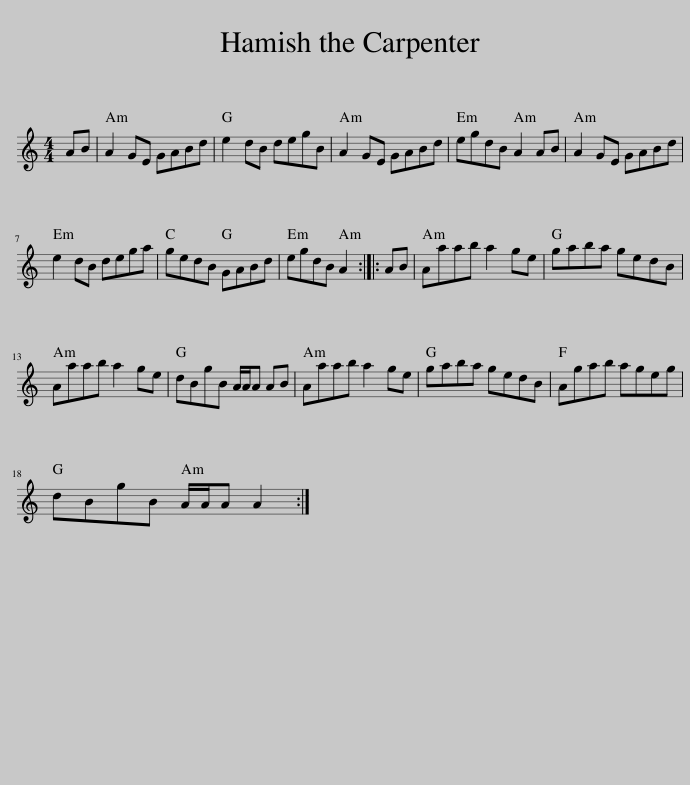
X:1
L:1/8
M:4/4
I:linebreak $
K:C
V:1 treble
V:1
 AB | A2 GE GABd | e2 dB degB | A2 GE GABd | egdB A2 AB | %5
 A2 GE GABd |$ e2 dB dega | gedB GABd | egdB A2 :: AB | %10
 Aaab a2 ge | gaba gedB |$ Aaab a2 ge | dBgB A/A/A AB | Aaab a2 ge | %15
 gaba gedB | Agab ageg |$ dBgB A/A/A A2 :| %18
